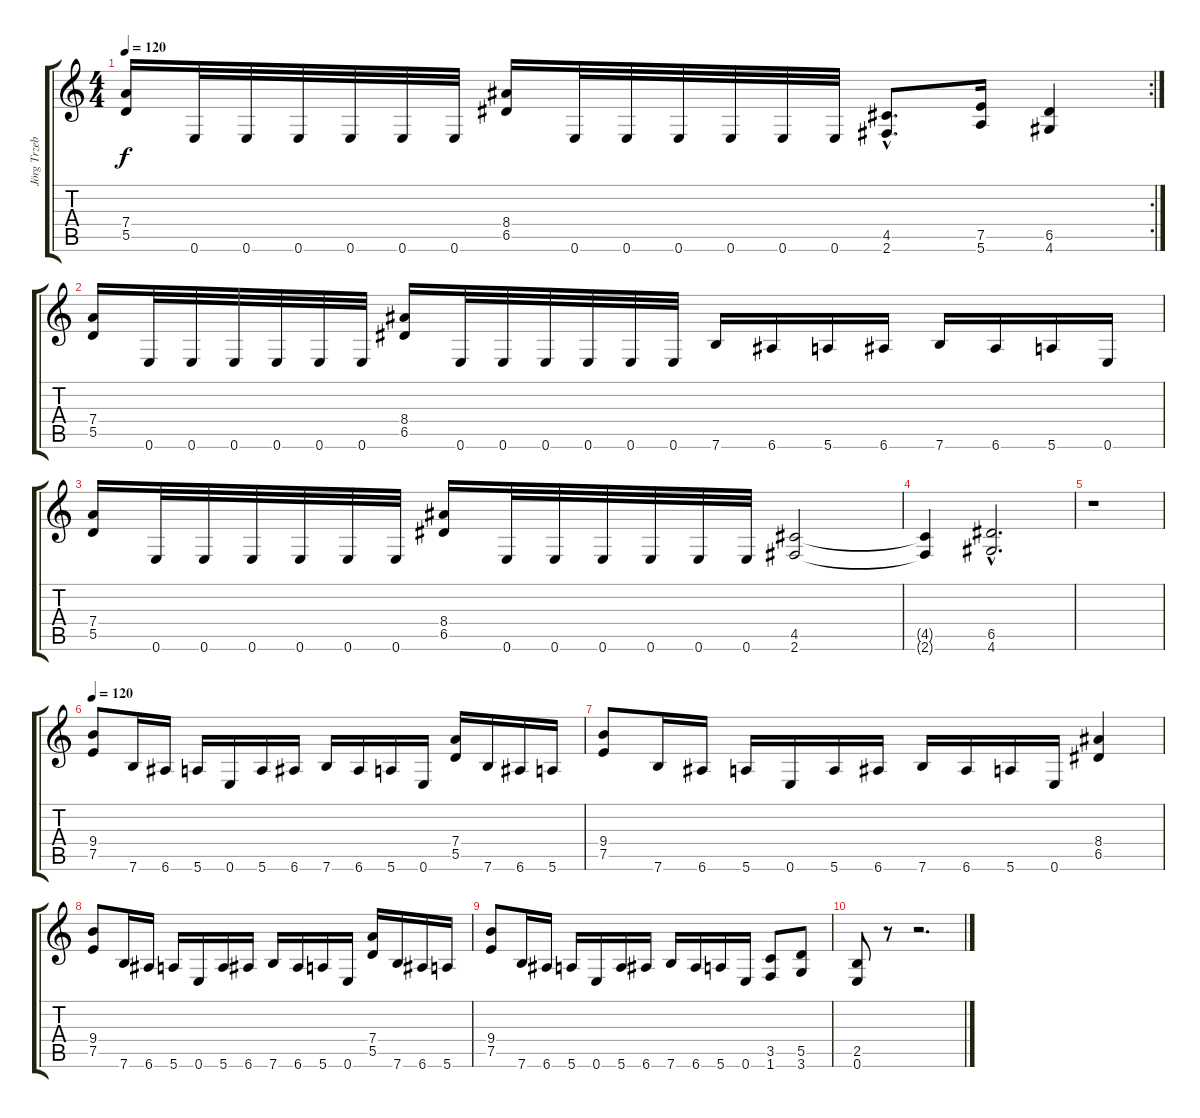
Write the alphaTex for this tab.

\track ("Jörg Trzebiatowski" "Jörg Trzeb") {instrument distortionguitar}
\staff {score tabs}
\tuning (E4 B3 G3 D3 A2 E2) {hide}
\rc 2
\ts (4 4)
\tempo 120
\clef g2
\ks c
(7.4 5.5).16{dy f} 0.6.32 0.6.32 0.6.32 0.6.32 0.6.32 0.6.32 (8.4 6.5).16 0.6.32 0.6.32 0.6.32 0.6.32 0.6.32 0.6.32 (4.5{hac} 2.6{hac}).8{d} (7.5 5.6).16 (6.5 4.6).4 |
(7.4 5.5).16 0.6.32 0.6.32 0.6.32 0.6.32 0.6.32 0.6.32 (8.4 6.5).16 0.6.32 0.6.32 0.6.32 0.6.32 0.6.32 0.6.32 7.6.16 6.6.16 5.6.16 6.6.16 7.6.16 6.6.16 5.6.16 0.6.16 |
(7.4 5.5).16 0.6.32 0.6.32 0.6.32 0.6.32 0.6.32 0.6.32 (8.4 6.5).16 0.6.32 0.6.32 0.6.32 0.6.32 0.6.32 0.6.32 (4.5 2.6).2 |
(4.5{t} 2.6{t}).4 (6.5{hac} 4.6{hac}).2{d} |
r.1 |
\tempo 120
(9.4 7.5).8 7.6.16 6.6.16 5.6.16 0.6.16 5.6.16 6.6.16 7.6.16 6.6.16 5.6.16 0.6.16 (7.4 5.5).16 7.6.16 6.6.16 5.6.16 |
(9.4 7.5).8 7.6.16 6.6.16 5.6.16 0.6.16 5.6.16 6.6.16 7.6.16 6.6.16 5.6.16 0.6.16 (8.4 6.5).4 |
(9.4 7.5).8 7.6.16 6.6.16 5.6.16 0.6.16 5.6.16 6.6.16 7.6.16 6.6.16 5.6.16 0.6.16 (7.4 5.5).16 7.6.16 6.6.16 5.6.16 |
(9.4 7.5).8 7.6.16 6.6.16 5.6.16 0.6.16 5.6.16 6.6.16 7.6.16 6.6.16 5.6.16 0.6.16 (3.5 1.6).8 (5.5 3.6).8 |
(2.5 0.6).8 r.8 r.2{d}
